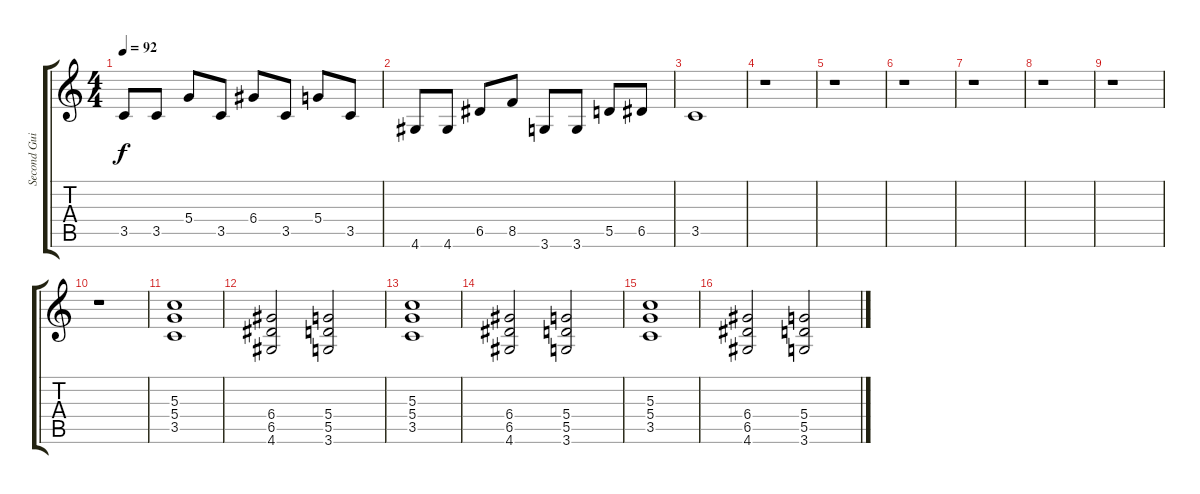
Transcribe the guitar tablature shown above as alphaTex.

\track ("Second Guitar" "Second Gui") {instrument distortionguitar}
\staff {score tabs}
\tuning (E4 B3 G3 D3 A2 E2) {hide}
\ts (4 4)
\tempo 92
\clef g2
\ks c
3.5.8{dy f} 3.5.8 5.4.8 3.5.8 6.4.8 3.5.8 5.4.8 3.5.8 |
4.6.8 4.6.8 6.5.8 8.5.8 3.6.8 3.6.8 5.5.8 6.5.8 |
3.5.1{volume 0} |
r.1 |
r.1 |
r.1 |
r.1 |
r.1 |
r.1 |
r.1 |
(5.3 5.4 3.5).1{volume 8 balance 12} |
(6.4 6.5 4.6).2 (5.4 5.5 3.6).2 |
(5.3 5.4 3.5).1 |
(6.4 6.5 4.6).2 (5.4 5.5 3.6).2 |
(5.3 5.4 3.5).1 |
(6.4 6.5 4.6).2 (5.4 5.5 3.6).2
